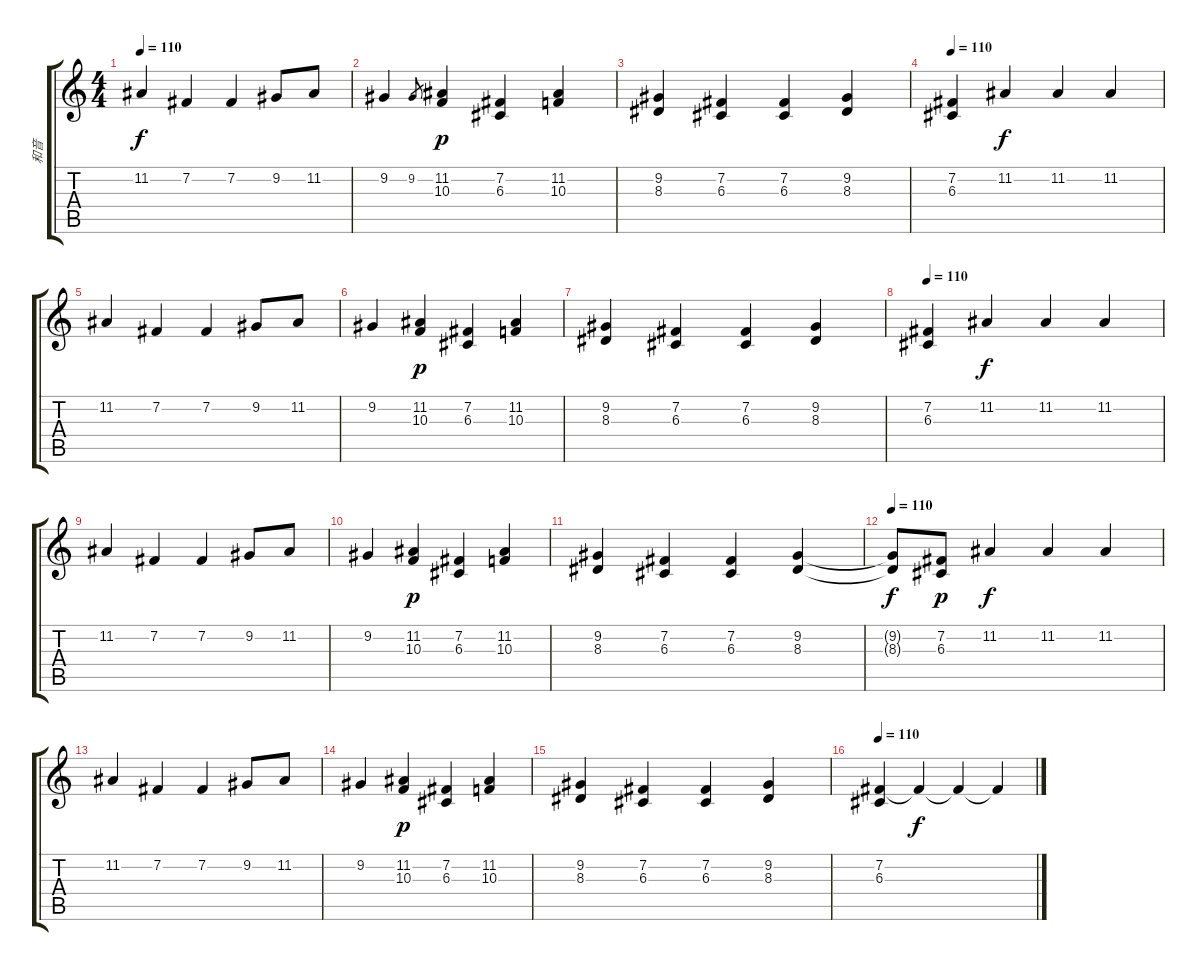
\track ("和音" "和音") {instrument voiceoohs}
\staff {score tabs}
\tuning (E4 B3 G3 D3 A2 E2) {hide}
\ts (4 4)
\tempo 110
\clef g2
\ks c
11.2.4{dy f} 7.2.4 7.2.4 9.2.8 11.2.8 |
9.2.4 9.2.8{gr} (11.2 10.3).4{dy p instrument lead1square} (7.2 6.3).4 (11.2 10.3).4 |
(9.2 8.3).4 (7.2 6.3).4 (7.2 6.3).4 (9.2 8.3).4 |
\tempo 110
(7.2 6.3).4 11.2.4{dy f instrument voiceoohs} 11.2.4 11.2.4 |
11.2.4 7.2.4 7.2.4 9.2.8 11.2.8 |
9.2.4 (11.2 10.3).4{dy p instrument lead1square} (7.2 6.3).4 (11.2 10.3).4 |
(9.2 8.3).4 (7.2 6.3).4 (7.2 6.3).4 (9.2 8.3).4 |
\tempo 110
(7.2 6.3).4 11.2.4{dy f instrument voiceoohs} 11.2.4 11.2.4 |
11.2.4 7.2.4 7.2.4 9.2.8 11.2.8 |
9.2.4 (11.2 10.3).4{dy p instrument lead1square} (7.2 6.3).4 (11.2 10.3).4 |
(9.2 8.3).4 (7.2 6.3).4 (7.2 6.3).4 (9.2 8.3).4 |
\tempo 110
(9.2{t} 8.3{t}).8{dy f} (7.2 6.3).8{dy p} 11.2.4{dy f instrument voiceoohs} 11.2.4 11.2.4 |
11.2.4 7.2.4 7.2.4 9.2.8 11.2.8 |
9.2.4 (11.2 10.3).4{dy p instrument lead1square} (7.2 6.3).4 (11.2 10.3).4 |
(9.2 8.3).4 (7.2 6.3).4 (7.2 6.3).4 (9.2 8.3).4 |
\tempo 110
(7.2 6.3).4 7.2{t}.4{dy f instrument voiceoohs} 7.2{t}.4 7.2{t}.4
